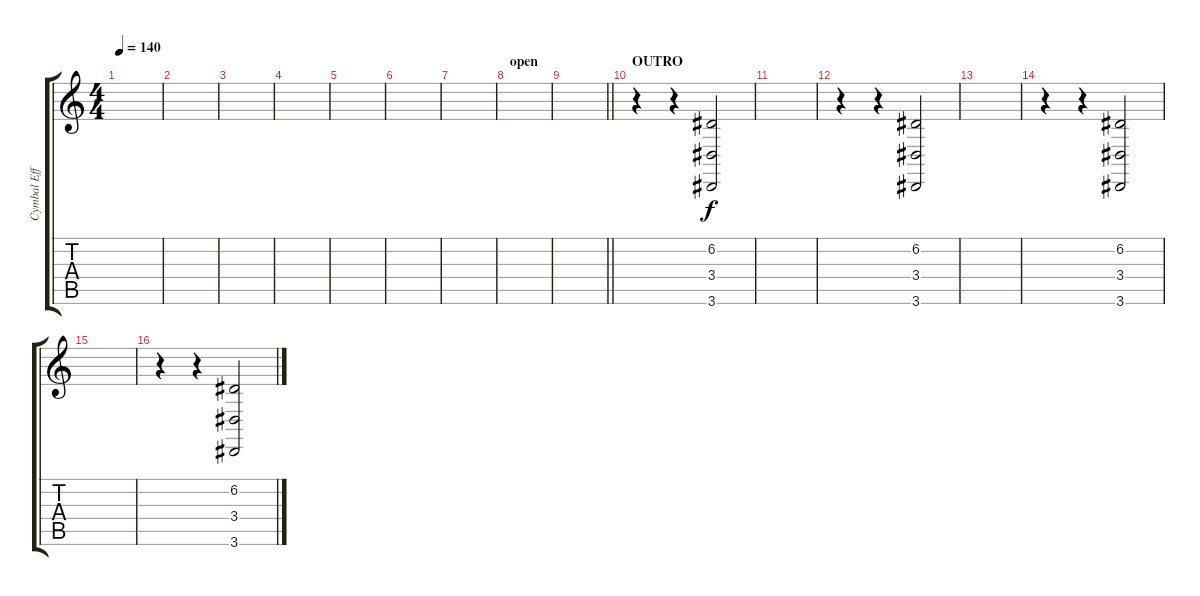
\track ("Cymbal Effect" "Cymbal Eff") {instrument reversecymbal}
\staff {score tabs}
\tuning (D4 A3 F3 C3 G2 C2) {hide}
\ts (4 4)
\tempo 140
\clef g2
\ks c
|
|
|
|
|
|
|
\section ("" "open")
|
\barLineRight lightlight
|
\section ("" "OUTRO")
r.4 r.4 (6.2 3.4 3.6).2 |
|
r.4 r.4 (6.2 3.4 3.6).2 |
|
r.4 r.4 (6.2 3.4 3.6).2 |
|
r.4 r.4 (6.2 3.4 3.6).2
